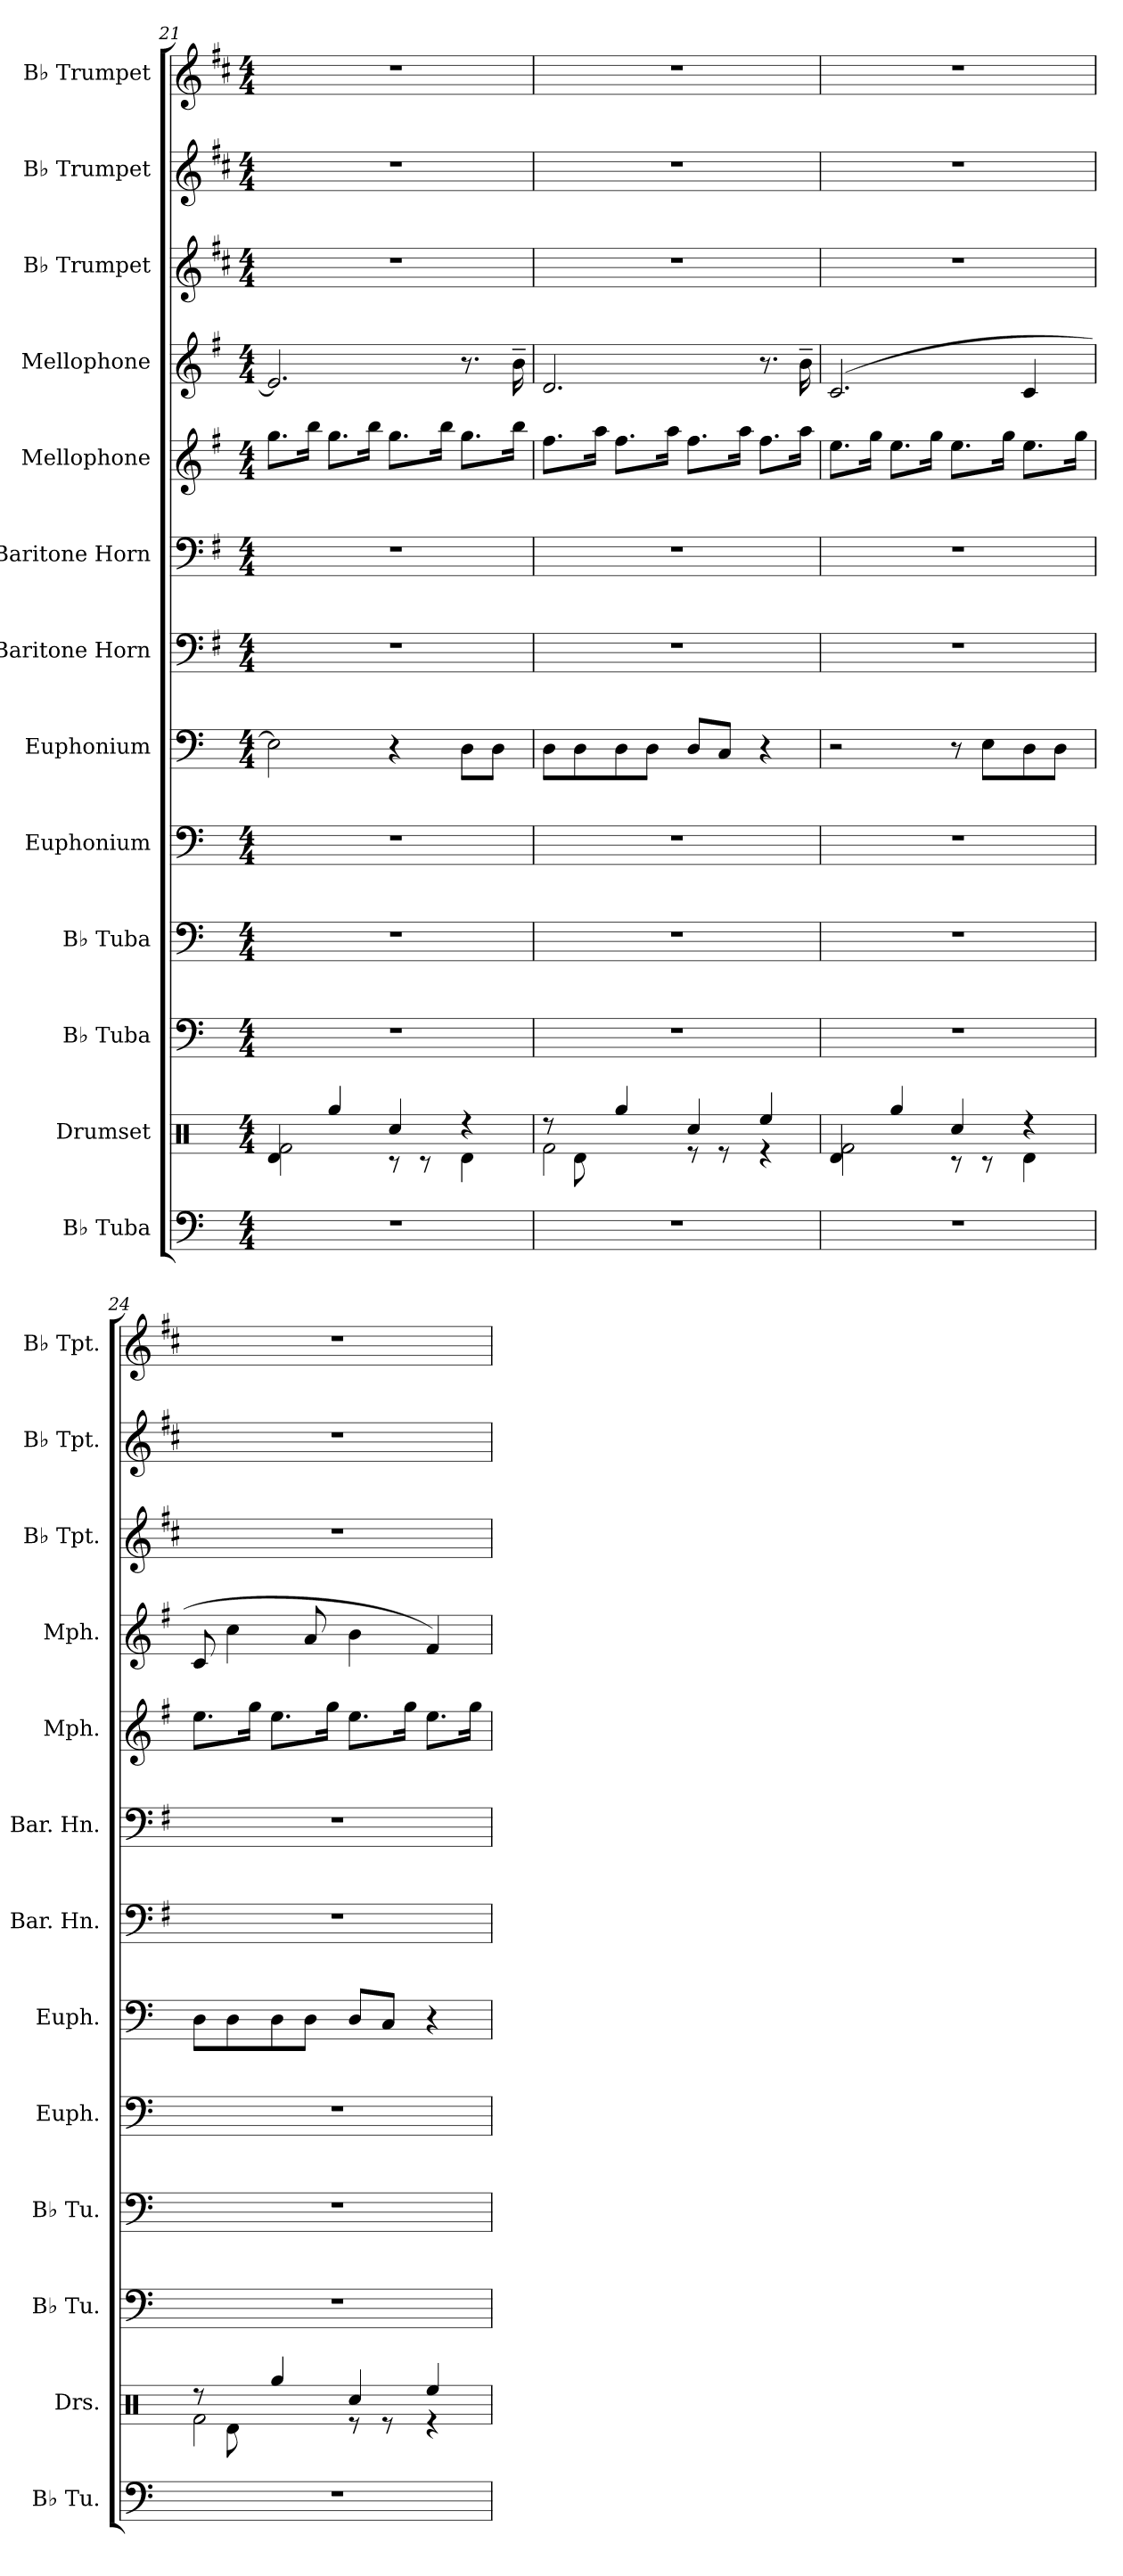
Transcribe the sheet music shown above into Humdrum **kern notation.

**kern	**kern	**kern	**kern	**kern	**kern	**kern	**kern	**kern	**kern	**kern	**kern	**kern
*part13	*part12	*part11	*part10	*part9	*part8	*part7	*part6	*part5	*part4	*part3	*part2	*part1
*staff13	*staff12	*staff11	*staff10	*staff9	*staff8	*staff7	*staff6	*staff5	*staff4	*staff3	*staff2	*staff1
*I"B♭ Tuba	*I"Drumset	*I"B♭ Tuba	*I"B♭ Tuba	*I"Euphonium	*I"Euphonium	*I"Baritone Horn	*I"Baritone Horn	*I"Mellophone	*I"Mellophone	*I"B♭ Trumpet	*I"B♭ Trumpet	*I"B♭ Trumpet
*I'B♭ Tu.	*I'Drs.	*I'B♭ Tu.	*I'B♭ Tu.	*I'Euph.	*I'Euph.	*I'Bar. Hn.	*I'Bar. Hn.	*I'Mph.	*I'Mph.	*I'B♭ Tpt.	*I'B♭ Tpt.	*I'B♭ Tpt.
*clefF4	*clefX	*clefF4	*clefF4	*clefF4	*clefF4	*clefF4	*clefF4	*clefG2	*clefG2	*clefG2	*clefG2	*clefG2
*	*	*	*	*	*	*ITrd4c7	*ITrd4c7	*ITrd4c7	*ITrd4c7	*ITrd1c2	*ITrd1c2	*ITrd1c2
*k[]	*k[]	*k[]	*k[]	*k[]	*k[]	*k[]	*k[]	*k[]	*k[]	*k[]	*k[]	*k[]
*M4/4	*M4/4	*M4/4	*M4/4	*M4/4	*M4/4	*M4/4	*M4/4	*M4/4	*M4/4	*M4/4	*M4/4	*M4/4
=21	=21	=21	=21	=21	=21	=21	=21	=21	=21	=21	=21	=21
*	*^	*	*	*	*	*	*	*	*	*	*	*
1r	4Rd/	2Rf\	1r	1r	1r	2E\]	1r	1r	8.cc\L	2.A/]	1r	1r	1r
.	.	.	.	.	.	.	.	.	16ee\Jk	.	.	.	.
.	4Rgg/	.	.	.	.	.	.	.	8.cc\L	.	.	.	.
.	.	.	.	.	.	.	.	.	16ee\Jk	.	.	.	.
.	4Rcc/	8r	.	.	.	4r	.	.	8.cc\L	.	.	.	.
.	.	8r	.	.	.	.	.	.	.	.	.	.	.
.	.	.	.	.	.	.	.	.	16ee\Jk	.	.	.	.
.	4r	4Rd\	.	.	.	8D\L	.	.	8.cc\L	8.r	.	.	.
.	.	.	.	.	.	8D\J	.	.	.	.	.	.	.
.	.	.	.	.	.	.	.	.	16ee\Jk	16e~\	.	.	.
=22	=22	=22	=22	=22	=22	=22	=22	=22	=22	=22	=22	=22	=22
1r	8r	2Rf\	1r	1r	1r	8D\L	1r	1r	8.b\L	2.G/	1r	1r	1r
.	8Rd\	.	.	.	.	8D\	.	.	.	.	.	.	.
.	.	.	.	.	.	.	.	.	16dd\Jk	.	.	.	.
.	4Rgg/	.	.	.	.	8D\	.	.	8.b\L	.	.	.	.
.	.	.	.	.	.	8D\J	.	.	.	.	.	.	.
.	.	.	.	.	.	.	.	.	16dd\Jk	.	.	.	.
.	4Rcc/	8r	.	.	.	8D/L	.	.	8.b\L	.	.	.	.
.	.	8r	.	.	.	8C/J	.	.	.	.	.	.	.
.	.	.	.	.	.	.	.	.	16dd\Jk	.	.	.	.
.	4Ree/	4r	.	.	.	4r	.	.	8.b\L	8.r	.	.	.
.	.	.	.	.	.	.	.	.	16dd\Jk	16e~\	.	.	.
!!LO:PB:g=z
=23	=23	=23	=23	=23	=23	=23	=23	=23	=23	=23	=23	=23	=23
1r	4Rd/	2Rf\	1r	1r	1r	2r	1r	1r	8.a\L	(2.F/	1r	1r	1r
.	.	.	.	.	.	.	.	.	16cc\Jk	.	.	.	.
.	4Rgg/	.	.	.	.	.	.	.	8.a\L	.	.	.	.
.	.	.	.	.	.	.	.	.	16cc\Jk	.	.	.	.
.	4Rcc/	8r	.	.	.	8r	.	.	8.a\L	.	.	.	.
.	.	8r	.	.	.	8E\L	.	.	.	.	.	.	.
.	.	.	.	.	.	.	.	.	16cc\Jk	.	.	.	.
.	4r	4Rd\	.	.	.	8D\	.	.	8.a\L	4F/	.	.	.
.	.	.	.	.	.	8D\J	.	.	.	.	.	.	.
.	.	.	.	.	.	.	.	.	16cc\Jk	.	.	.	.
=24	=24	=24	=24	=24	=24	=24	=24	=24	=24	=24	=24	=24	=24
1r	8r	2Rf\	1r	1r	1r	8D\L	1r	1r	8.a\L	8F/	1r	1r	1r
.	8Rd\	.	.	.	.	8D\	.	.	.	4f\	.	.	.
.	.	.	.	.	.	.	.	.	16cc\Jk	.	.	.	.
.	4Rgg/	.	.	.	.	8D\	.	.	8.a\L	.	.	.	.
.	.	.	.	.	.	8D\J	.	.	.	8d/	.	.	.
.	.	.	.	.	.	.	.	.	16cc\Jk	.	.	.	.
.	4Rcc/	8r	.	.	.	8D/L	.	.	8.a\L	4e\	.	.	.
.	.	8r	.	.	.	8C/J	.	.	.	.	.	.	.
.	.	.	.	.	.	.	.	.	16cc\Jk	.	.	.	.
.	4Ree/	4r	.	.	.	4r	.	.	8.a\L	4B/)	.	.	.
.	.	.	.	.	.	.	.	.	16cc\Jk	.	.	.	.
*	*v	*v	*	*	*	*	*	*	*	*	*	*	*
=	=	=	=	=	=	=	=	=	=	=	=	=
*-	*-	*-	*-	*-	*-	*-	*-	*-	*-	*-	*-	*-
